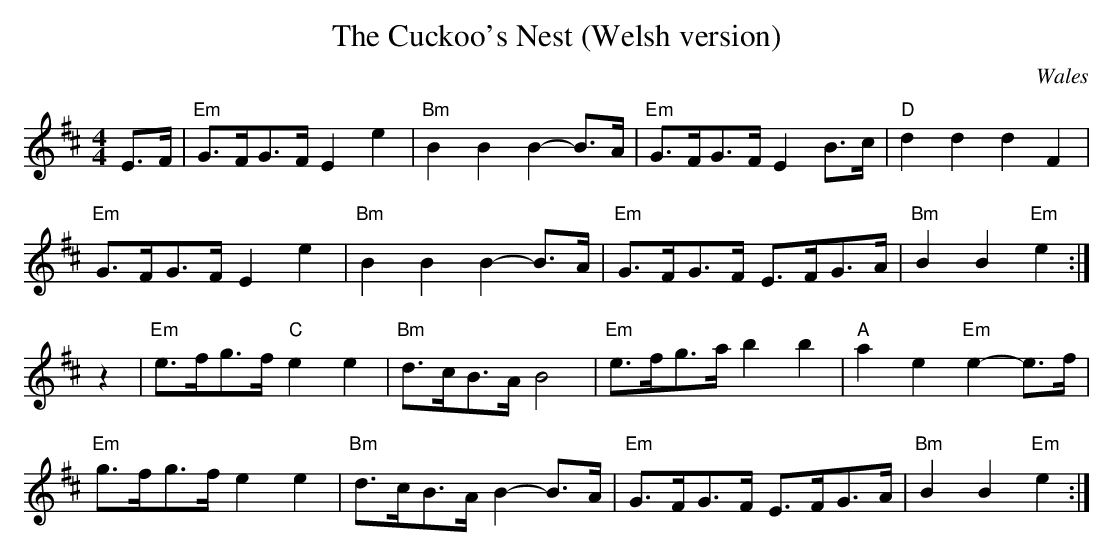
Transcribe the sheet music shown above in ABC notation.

X:1
T: The Cuckoo's Nest (Welsh version)
O: Wales
M: 4/4
L: 1/8
K: Edor
E>F | "Em"G>FG>F E2e2 | "Bm"B2B2B2-B>A |\
"Em"G>FG>F E2B>c | "D"d2d2d2F2 |
"Em"G>FG>F E2e2 | "Bm"B2B2B2-B>A |\
"Em"G>FG>F E>FG>A | "Bm"B2B2 "Em"e2 :|
z2| "Em"e>fg>f "C"e2e2 | "Bm"d>cB>A B4 |\
"Em"e>fg>a b2b2 | "A"a2e2"Em"e2-e>f |
"Em"g>fg>f e2e2 | "Bm"d>cB>A B2-B>A |\
"Em"G>FG>F E>FG>A |"Bm"B2B2 "Em"e2 :|
